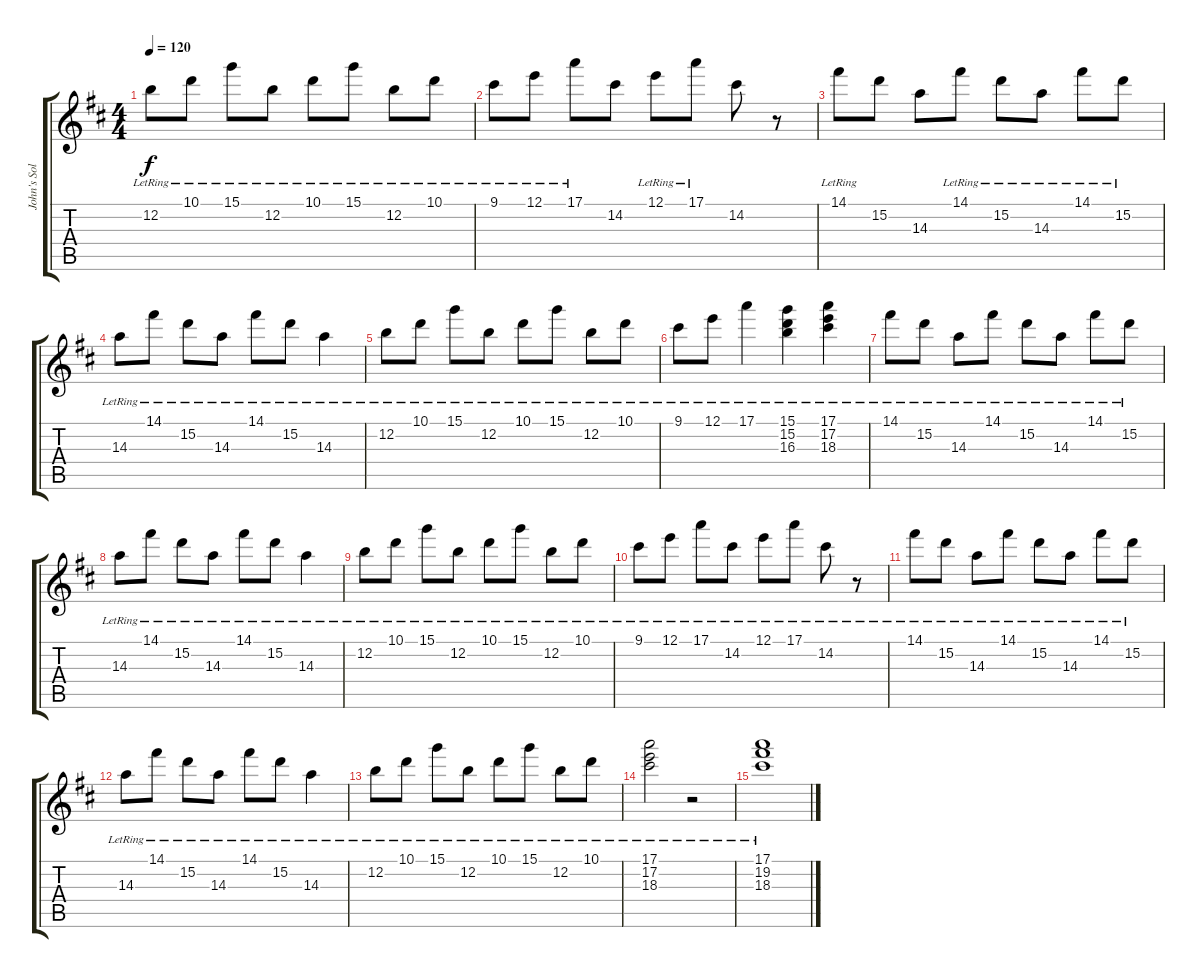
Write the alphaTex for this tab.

\track ("John's Solo" "John's Sol") {instrument electricguitarjazz}
\staff {score tabs}
\tuning (E4 B3 G3 D3 A2 E2) {hide}
\ts (4 4)
\tempo 120
\clef g2
\ks d
12.2{lr}.8{dy f} 10.1{lr}.8 15.1{lr}.8 12.2{lr}.8 10.1{lr}.8 15.1{lr}.8 12.2{lr}.8 10.1{lr}.8 |
9.1{lr}.8 12.1{lr}.8 17.1{lr}.8 14.2.8 12.1{lr}.8 17.1{lr}.8 14.2.8 r.8 |
14.1{lr}.8 15.2.8 14.3.8 14.1{lr}.8 15.2{lr}.8 14.3{lr}.8 14.1{lr}.8 15.2{lr}.8 |
14.3{lr}.8 14.1{lr}.8 15.2{lr}.8 14.3{lr}.8 14.1{lr}.8 15.2{lr}.8 14.3{lr}.4 |
12.2{lr}.8 10.1{lr}.8 15.1{lr}.8 12.2{lr}.8 10.1{lr}.8 15.1{lr}.8 12.2{lr}.8 10.1{lr}.8 |
9.1{lr}.8 12.1{lr}.8 17.1{lr}.4 (15.1{lr} 15.2{lr} 16.3{lr}).4 (17.1{lr} 17.2{lr} 18.3{lr}).4 |
14.1{lr}.8 15.2{lr}.8 14.3{lr}.8 14.1{lr}.8 15.2{lr}.8 14.3{lr}.8 14.1{lr}.8 15.2{lr}.8 |
14.3{lr}.8 14.1{lr}.8 15.2{lr}.8 14.3{lr}.8 14.1{lr}.8 15.2{lr}.8 14.3{lr}.4 |
12.2{lr}.8 10.1{lr}.8 15.1{lr}.8 12.2{lr}.8 10.1{lr}.8 15.1{lr}.8 12.2{lr}.8 10.1{lr}.8 |
9.1{lr}.8 12.1{lr}.8 17.1{lr}.8 14.2{lr}.8 12.1{lr}.8 17.1{lr}.8 14.2{lr}.8 r.8 |
14.1{lr}.8 15.2{lr}.8 14.3{lr}.8 14.1{lr}.8 15.2{lr}.8 14.3{lr}.8 14.1{lr}.8 15.2{lr}.8 |
14.3{lr}.8 14.1{lr}.8 15.2{lr}.8 14.3{lr}.8 14.1{lr}.8 15.2{lr}.8 14.3{lr}.4 |
12.2{lr}.8 10.1{lr}.8 15.1{lr}.8 12.2{lr}.8 10.1{lr}.8 15.1{lr}.8 12.2{lr}.8 10.1{lr}.8 |
(17.1{lr} 17.2{lr} 18.3{lr}).2 r.2 |
(17.1{lr} 19.2{lr} 18.3{lr}).1
